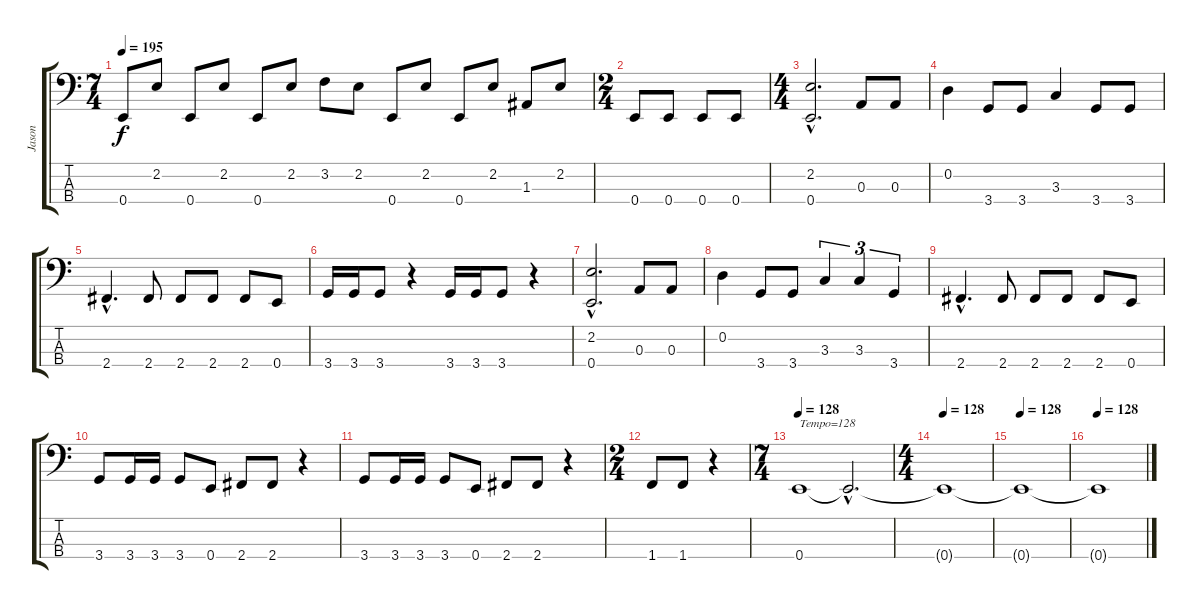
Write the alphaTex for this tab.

\track ("Jason" "Jason") {instrument electricbasspick}
\staff {score tabs}
\tuning (G2 D2 A1 E1) {hide}
\ts (7 4)
\tempo 195
\clef f4
\ks c
0.4.8{dy f} 2.2.8 0.4.8 2.2.8 0.4.8 2.2.8 3.2.8 2.2.8 0.4.8 2.2.8 0.4.8 2.2.8 1.3.8 2.2.8 |
\ts (2 4)
0.4.8 0.4.8 0.4.8 0.4.8 |
\ts (4 4)
(2.2{hac} 0.4{hac}).2{d} 0.3.8 0.3.8 |
0.2.4 3.4.8 3.4.8 3.3.4 3.4.8 3.4.8 |
2.4{hac}.4{d} 2.4.8 2.4.8 2.4.8 2.4.8 0.4.8 |
3.4.16 3.4.16 3.4.8 r.4 3.4.16 3.4.16 3.4.8 r.4 |
(2.2{hac} 0.4{hac}).2{d} 0.3.8 0.3.8 |
0.2.4 3.4.8 3.4.8 3.3.4{tu (3 2)} 3.3.4{tu (3 2)} 3.4.4{tu (3 2)} |
2.4{hac}.4{d} 2.4.8 2.4.8 2.4.8 2.4.8 0.4.8 |
3.4.8 3.4.16 3.4.16 3.4.8 0.4.8 2.4.8 2.4.8 r.4 |
3.4.8 3.4.16 3.4.16 3.4.8 0.4.8 2.4.8 2.4.8 r.4 |
\ts (2 4)
1.4.8 1.4.8 r.4 |
\ts (7 4)
\tempo 128
0.4.1{txt "Tempo=128"} 0.4{hac t}.2{d} |
\ts (4 4)
\tempo 128
0.4{t}.1 |
\tempo 128
0.4{t}.1 |
\tempo 128
0.4{t}.1
